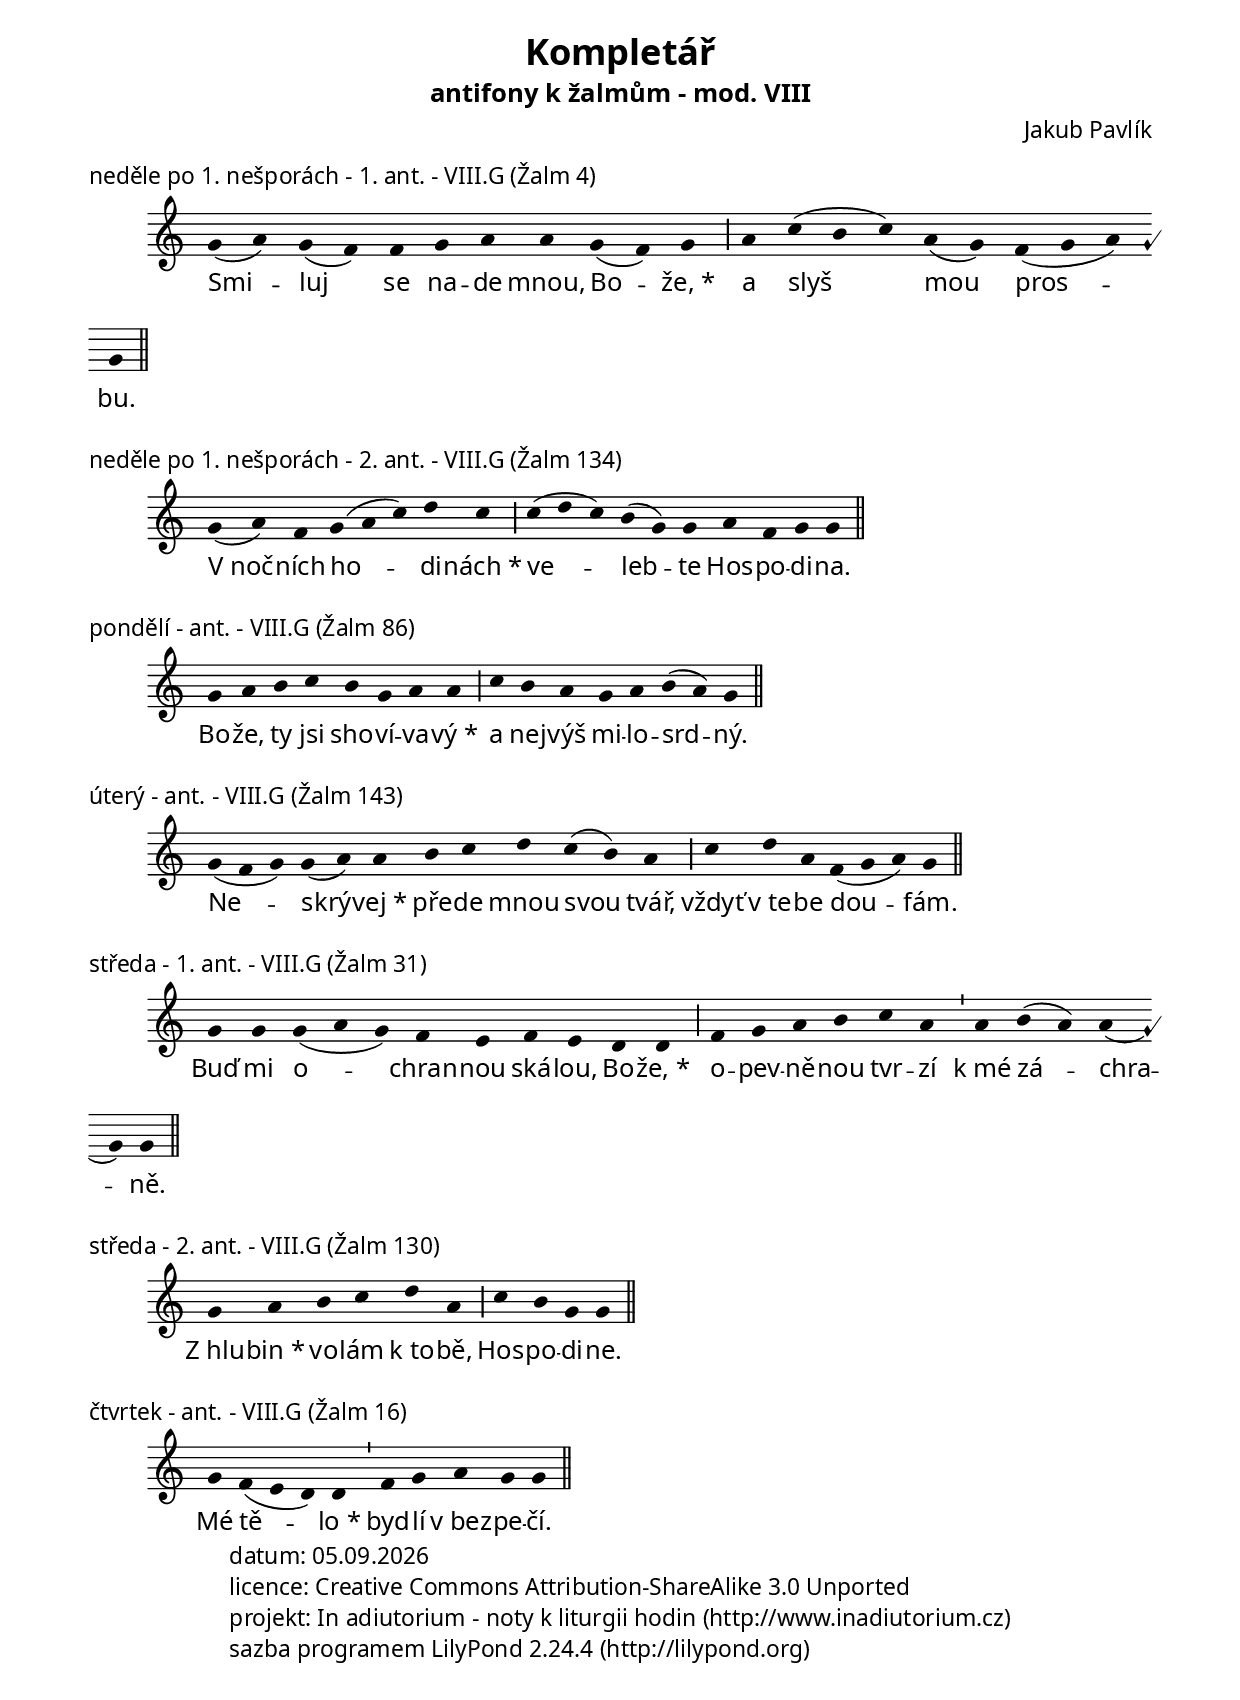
\version "2.12.3"

\header {
  title = "Kompletář"
  subtitle = "antifony k žalmům - mod. VIII"
  composer = "Jakub Pavlík"
}

\include "spolecne.ly"

\score {
  \relative c'' {
    \choralniRezim

    g4( a) g( f) f g a a g( f) g \barMaior
    a c( b c) a( g) f( g a) g \barFinalis
  }
  \addlyrics {
    Smi -- luj se na -- de mnou, Bo -- že,_* a slyš mou pros -- bu.
  }
  \header {
    quid = "neděle po 1. nešporách - 1. ant."
    modus = "VIII"
    differentia = "G"
    psalmus = "Žalm 4"
    fons = "volně podle: 
    		Manuale Cantorum sive Antiphonale Romanum, recognitum Juxta novissimum Antiphonale Romanum. Editio nova, Emendata, Leodii: C. Bourguignon 1818, 
  		s. cxxvj. (ant. Miserere)"
    piece = \markup\sestavTitulek
    id = "nei1"
  }
}

\score {
  \relative c'' {
    \choralniRezim
    g4( a) f g( a c) d c \barMaior c( d c) b( g) g a f g g \barFinalis
  }
  \addlyrics {
    V_noč -- ních ho -- di -- nách_* ve -- leb -- te Hos -- po -- di -- na.
  }
  \header {
    quid = "neděle po 1. nešporách - 2. ant."
    modus = "VIII"
    differentia = "G"
    psalmus = "Žalm 134"
    piece = \markup\sestavTitulek
    id = "nei2"
  }
}

\score {
  \relative c' {
    \choralniRezim
    
  }
  \addlyrics {
    O -- chrá -- ní tě_* svý -- mi pe -- ru -- tě -- mi;
    ne -- mu -- síš se bát noč -- ní hrů -- zy.
  }
  \header {
    quid = "neděle po 2. nešporách - ant."
    modus = "VIII"
    differentia = "G"
    psalmus = "Žalm 91"
    piece = \markup\sestavTitulek
    id = "neii"
  }
}

\score {
  \relative c'' {
    \choralniRezim
    g4 a b c b g a a \barMaior
    c b a g a b( a) g \barFinalis
  }
  \addlyrics {
    Bo -- že, ty jsi sho -- ví -- va -- vý_* 
    a nej -- výš mi -- lo -- srd -- ný.
  }
  \header {
    quid = "pondělí - ant."
    modus = "VIII"
    differentia = "G"
    piece = \markup\sestavTitulek
    psalmus = "Žalm 86"
    id = "po"
  }
}

\score {
  \relative c'' {
    \choralniRezim
    g4( f g) g( a) a b c d c( b) a \barMaior
    c d a f( g a) g \barFinalis
  }
  \addlyrics {
    Ne -- skrý -- vej_* pře -- de mnou svou tvář,
    vždyť v_te -- be dou -- fám.
  }
  \header {
    quid = "úterý - ant."
    modus = "VIII"
    differentia = "G"
    psalmus = "Žalm 143"
    piece = \markup\sestavTitulek
    id = "ut"
  }
}

\score {
  \relative c'' {
    \choralniRezim
    g4 g g( a g) f e f e d d \barMaior
    f g a b c a \barMin a b( a) a( g) g \barFinalis
  }
  \addlyrics {
    Buď mi o -- chran -- nou ská -- lou, Bo -- že,_*
    o -- pev -- ně -- nou tvr -- zí k_mé zá -- chra -- ně.
  }
  \header {
    quid = "středa - 1. ant."
    modus = "VIII"
    differentia = "G"
    psalmus = "Žalm 31"
    piece = \markup\sestavTitulek
    id = "st1"
  }
}

\score {
  \relative c'' {
    \choralniRezim
    g4 a b c d a \barMaior c b g g \barFinalis
  }
  \addlyrics {
    Z_hlu -- bin_* vo -- lám k_to -- bě, Hos -- po -- di -- ne.
  }
  \header {
    quid = "středa - 2. ant."
    modus = "VIII"
    differentia = "G"
    psalmus = "Žalm 130"
    piece = \markup\sestavTitulek
    id = "st2"
  }
}

\score {
  \relative c'' {
    \choralniRezim
    g f( e d) d \barMin f g a g g \barFinalis
  }
  \addlyrics {
    Mé tě -- lo_* byd -- lí v_bez -- pe -- čí.
  }
  \header {
    quid = "čtvrtek - ant."
    modus = "VIII"
    differentia = "G"
    psalmus = "Žalm 16"
    piece = \markup\sestavTitulek
    id = "ct"
  }
}

\score {
  \relative c'' {
    \choralniRezim
    
  }
  \addlyrics {
    Bo -- že, vo -- lám k_to -- bě_* ve dne i v_no -- ci.
  }
  \header {
    quid = "pátek - ant."
    modus = "VIII"
    differentia = "G"
    psalmus = "Žalm 88"
    piece = \markup\sestavTitulek
    id = "pa"
  }
}

%{
\score {
  \relative c'' {
    \choralniRezim
    g( a) f \barMin e f g( a) a \barMin
    a( c) b a g( a f) e \barFinalis
  }
  \addlyrics {
    Bo -- že, vo -- lám k_to -- bě_* ve dne i v_no -- ci.
  }
  \header {
    quid = "pátek - ant."
    modus = "III"
    differentia = "g"
    psalmus = "Žalm 88"
    piece = \markup\sestavTitulek
    id = "pa"
  }
}
%}